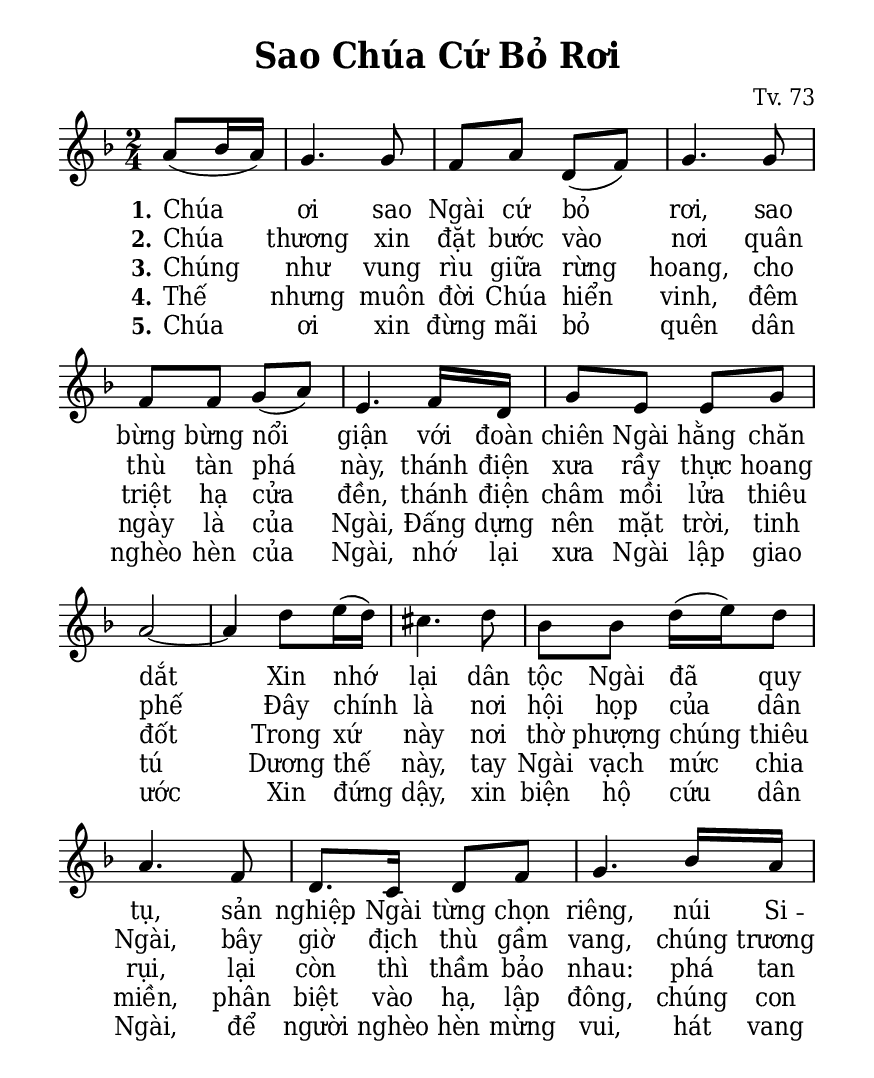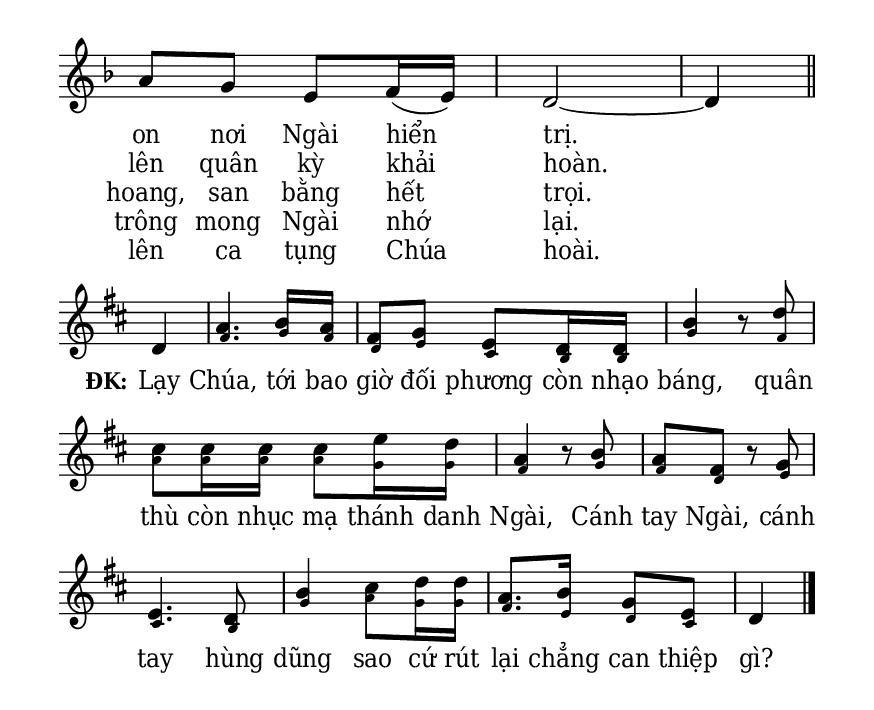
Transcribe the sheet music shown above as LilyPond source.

% Cài đặt chung\
\version "2.22.1"
\include "english.ly"

\header {
  title = "Sao Chúa Cứ Bỏ Rơi"
  composer = "Tv. 73"
  %arranger = "Lm. Kim Long"
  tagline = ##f
}

% Nhạc phiên khúc
nhacPhienKhucSop = \relative c'' {
  \partial 4 a8 (bf16 a) |
  g4. g8 |
  f a d, (f) |
  g4. g8 |
  f f g (a) |
  e4. f16 d |
  g8 e e g |
  a2 ~ |
  a4 d8 e16 (d) |
  cs4. d8 |
  bf8 bf d16 (e) d8 |
  a4. f8 |
  d8. c16 d8 f |
  g4. bf16 a |
  a8 g e f16 (e) |
  d2 ~ |
  \partial 4 d4 \bar "||" \break
  
  \set Staff.printKeyCancellation = ##f
  \set Staff.explicitKeySignatureVisibility = #end-of-line-invisible
  \key d \major
  \partial 4 d4 |
  a'4. b16 a |
  fs8 g e d16 d |
  b'4 r8 d |
  cs cs16 cs cs8 e16 d |
  a4 r8 b |
  a fs r g |
  e4. d8 |
  b'4 cs8 d16 d |
  a8. b16 g8 e |
  d4 \bar "|."
}

nhacPhienKhucAlto = \relative c' {
  r4 |
  R2*15
  r4
  
  d4 |
  fs4. g16 fs |
  d8 e cs b16 b |
  g'4 r8 fs |
  a a16 a a8 g16 g |
  fs4 r8 g |
  fs d r e |
  cs4. b8 |
  g'4 a8 g16 g |
  fs8. e16 d8 cs |
  d4
}

% Lời phiên khúc
loiPhienKhucSop = \lyrics {
  <<
    {
      \set stanza = "1."
      Chúa ơi sao Ngài cứ bỏ rơi,
      sao bừng bừng nổi giận
      với đoàn chiên Ngài hằng chăn dắt
      Xin nhớ lại dân tộc Ngài đã quy tụ,
      sản nghiệp Ngài từng chọn riêng,
      núi Si -- on nơi Ngài hiển trị.
    }
    \new Lyrics {
	    \set associatedVoice = "beSop"
	    \set stanza = "2."
	    Chúa thương xin đặt bước
	    vào nơi quân thù tàn phá này,
	    thánh điện xưa rầy thực hoang phế
	    Đây chính là nơi hội họp của dân Ngài,
	    bây giờ địch thù gầm vang,
	    chúng trương lên quân kỳ khải hoàn.
    }
    \new Lyrics {
	    \set associatedVoice = "beSop"
	    \set stanza = "3."
	    Chúng như vung rìu giữa rừng hoang,
	    cho triệt hạ cửa đền,
	    thánh điện châm mồi lửa thiêu đốt
	    Trong xứ này nơi thờ phượng chúng thiêu rụi,
	    lại còn thì thầm bảo nhau:
	    phá tan hoang, san bằng hết trọi.
    }
    \new Lyrics {
	    \set associatedVoice = "beSop"
	    \set stanza = "4."
	    Thế nhưng muôn đời Chúa hiển vinh,
	    đêm ngày là của Ngài,
	    Đấng dựng nên mặt trời, tinh tú
	    Dương thế này, tay Ngài vạch mức chia miền,
	    phân biệt vào hạ, lập đông,
	    chúng con trông mong Ngài nhớ lại.
    }
    \new Lyrics {
	    \set associatedVoice = "beSop"
	    \set stanza = "5."
	    Chúa ơi xin đừng mãi bỏ quên
	    dân nghèo hèn của Ngài,
	    nhớ lại xưa Ngài lập giao ước
	    Xin đứng dậy, xin biện hộ cứu dân Ngài,
	    để người nghèo hèn mừng vui,
	    hát vang lên ca tụng Chúa hoài.
    }
  >>
  \set stanza = "ĐK:"
  Lạy Chúa, tới bao giờ đối phương còn nhạo báng,
  quân thù còn nhục mạ thánh danh Ngài,
  Cánh tay Ngài, cánh tay hùng dũng
  sao cứ rút lại chẳng can thiệp gì?
}

% Dàn trang
\paper {
  #(set-paper-size "a5")
  top-margin = 15\mm
  bottom-margin = 10\mm
  left-margin = 10\mm
  right-margin = 10\mm
  indent = #0
  #(define fonts
	 (make-pango-font-tree "Deja Vu Serif Condensed"
	 		       "Deja Vu Serif Condensed"
			       "Deja Vu Serif Condensed"
			       (/ 20 20)))
  print-page-number = ##f
  
  system-system-spacing = #'((basic-distance . 0.1) (padding . 2.5))
  ragged-bottom = ##t
}

TongNhip = {
  \key f \major \time 2/4
  \set Timing.beamExceptions = #'()
  \set Timing.baseMoment = #(ly:make-moment 1/4)
}

% Đổi kích thước nốt cho bè phụ
notBePhu =
#(define-music-function (font-size music) (number? ly:music?)
   (for-some-music
     (lambda (m)
       (if (music-is-of-type? m 'rhythmic-event)
           (begin
             (set! (ly:music-property m 'tweaks)
                   (cons `(font-size . ,font-size)
                         (ly:music-property m 'tweaks)))
             #t)
           #f))
     music)
   music)

\score {
  \new ChoirStaff <<
    \new Staff \with {
        \consists "Merge_rests_engraver"
        printPartCombineTexts = ##f
      }
      <<
      \new Voice \TongNhip \partCombine 
        \nhacPhienKhucSop
        \notBePhu -3 { \nhacPhienKhucAlto }
      \new NullVoice = beSop \nhacPhienKhucSop
      \new Lyrics \lyricsto beSop \loiPhienKhucSop
      >>
  >>
  \layout {
    %\override Staff.TimeSignature.transparent = ##t
    \override Lyrics.LyricSpace.minimum-distance = #0.8
    \override Score.BarNumber.break-visibility = ##(#f #f #f)
    \override Score.SpacingSpanner.uniform-stretching = ##t
  } 
}
